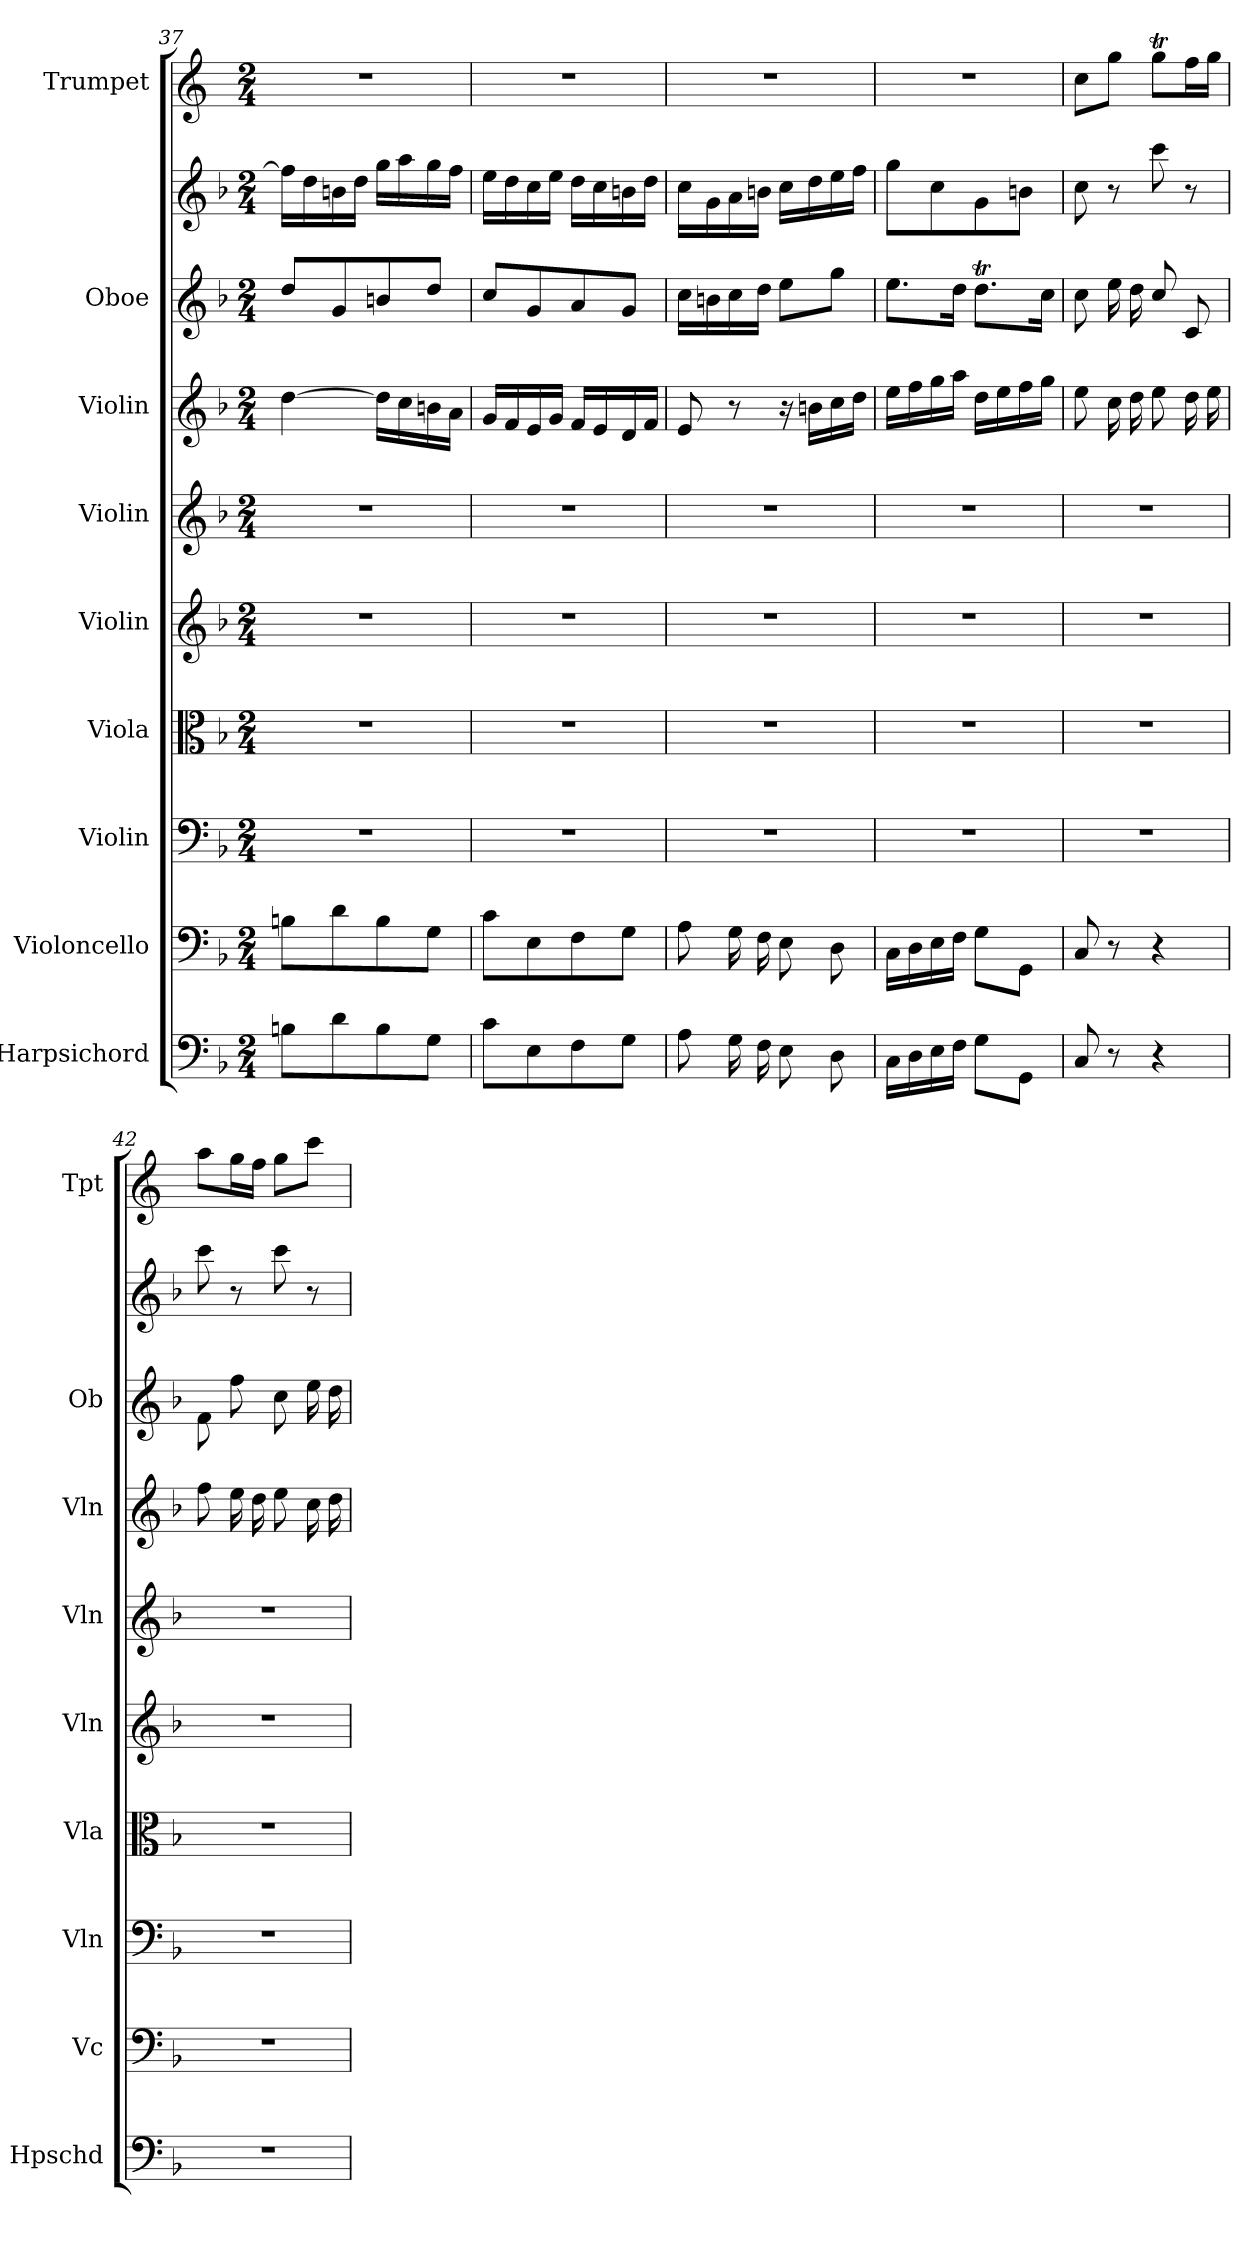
**kern	**kern	**kern	**kern	**kern	**kern	**kern	**kern	**kern	**kern
*part10	*part9	*part8	*part7	*part6	*part5	*part4	*part3	*part2	*part1
*staff10	*staff9	*staff8	*staff7	*staff6	*staff5	*staff4	*staff3	*staff2	*staff1
*I"Harpsichord	*I"Violoncello	*I"Violin	*I"Viola	*I"Violin	*I"Violin	*I"Violin	*I"Oboe	*	*I"Trumpet
*I'Hpschd	*I'Vc	*I'Vln	*I'Vla	*I'Vln	*I'Vln	*I'Vln	*I'Ob	*	*I'Tpt
*clefF4	*clefF4	*clefF4	*clefC3	*clefG2	*clefG2	*clefG2	*clefG2	*clefG2	*clefG2
*	*	*	*	*	*	*	*	*	*ITrd1c2
*k[b-]	*k[b-]	*k[b-]	*k[b-]	*k[b-]	*k[b-]	*k[b-]	*k[b-]	*k[b-]	*k[b-e-]
*F:	*F:	*F:	*F:	*F:	*F:	*F:	*F:	*F:	*B-:
*M2/4	*M2/4	*M2/4	*M2/4	*M2/4	*M2/4	*M2/4	*M2/4	*M2/4	*M2/4
=37	=37	=37	=37	=37	=37	=37	=37	=37	=37
8Bn\L	8Bn\L	2r	2r	2r	2r	[4dd\	8dd/L	16ff\LL]	2r
.	.	.	.	.	.	.	.	16dd\	.
8d\	8d\	.	.	.	.	.	8g/	16bn\	.
.	.	.	.	.	.	.	.	16dd\JJ	.
8B\	8B\	.	.	.	.	16dd\LL]	8bn/	16gg\LL	.
.	.	.	.	.	.	16cc\	.	16aa\	.
8G\J	8G\J	.	.	.	.	16bn\	8dd/J	16gg\	.
.	.	.	.	.	.	16a\JJ	.	16ff\JJ	.
=38	=38	=38	=38	=38	=38	=38	=38	=38	=38
8c\L	8c\L	2r	2r	2r	2r	16g/LL	8cc/L	16ee\LL	2r
.	.	.	.	.	.	16f/	.	16dd\	.
8E\	8E\	.	.	.	.	16e/	8g/	16cc\	.
.	.	.	.	.	.	16g/JJ	.	16ee\JJ	.
8F\	8F\	.	.	.	.	16f/LL	8a/	16dd\LL	.
.	.	.	.	.	.	16e/	.	16cc\	.
8G\J	8G\J	.	.	.	.	16d/	8g/J	16bn\	.
.	.	.	.	.	.	16f/JJ	.	16dd\JJ	.
=39	=39	=39	=39	=39	=39	=39	=39	=39	=39
8A\	8A\	2r	2r	2r	2r	8e/	16cc\LL	16cc\LL	2r
.	.	.	.	.	.	.	16bn\	16g\	.
16G\	16G\	.	.	.	.	8r	16cc\	16a\	.
16F\	16F\	.	.	.	.	.	16dd\JJ	16bn\JJ	.
8E\	8E\	.	.	.	.	16r	8ee\L	16cc\LL	.
.	.	.	.	.	.	16bn\LL	.	16dd\	.
8D\	8D\	.	.	.	.	16cc\	8gg\J	16ee\	.
.	.	.	.	.	.	16dd\JJ	.	16ff\JJ	.
=40	=40	=40	=40	=40	=40	=40	=40	=40	=40
16C\LL	16C\LL	2r	2r	2r	2r	16ee\LL	8.ee\L	8gg\L	2r
16D\	16D\	.	.	.	.	16ff\	.	.	.
16E\	16E\	.	.	.	.	16gg\	.	8cc\	.
16F\JJ	16F\JJ	.	.	.	.	16aa\JJ	16dd\Jk	.	.
8G\L	8G\L	.	.	.	.	16dd\LL	8.ddT\L	8g\	.
.	.	.	.	.	.	16ee\	.	.	.
8GG\J	8GG\J	.	.	.	.	16ff\	.	8bn\J	.
.	.	.	.	.	.	16gg\JJ	16cc\Jk	.	.
=41	=41	=41	=41	=41	=41	=41	=41	=41	=41
8C/	8C/	2r	2r	2r	2r	8ee\	8cc\	8cc\	8b-\L
8r	8r	.	.	.	.	16cc\	16ee\	8r	8ff\J
.	.	.	.	.	.	16dd\	16dd\	.	.
4r	4r	.	.	.	.	8ee\	8cc/	8ccc\	8ffT\L
.	.	.	.	.	.	16dd\	8c/	8r	16ee-\L
.	.	.	.	.	.	16ee\	.	.	16ff\JJ
=42	=42	=42	=42	=42	=42	=42	=42	=42	=42
2r	2r	2r	2r	2r	2r	8ff\	8f\	8ccc\	8gg\L
.	.	.	.	.	.	16ee\	8ff\	8r	16ff\L
.	.	.	.	.	.	16dd\	.	.	16ee-\JJ
.	.	.	.	.	.	8ee\	8cc\	8ccc\	8ff\L
.	.	.	.	.	.	16cc\	16ee\	8r	8bb-\J
.	.	.	.	.	.	16dd\	16dd\	.	.
=	=	=	=	=	=	=	=	=	=
*-	*-	*-	*-	*-	*-	*-	*-	*-	*-
